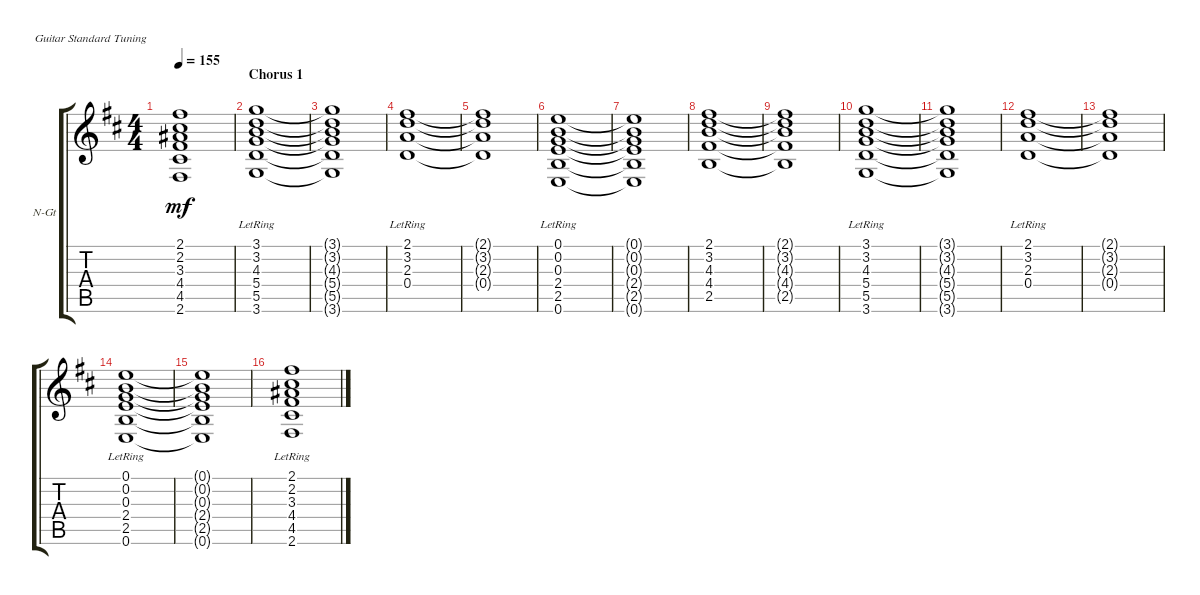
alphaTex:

\defaultSystemsLayout 4
\bracketExtendMode groupsimilarinstruments
\firstSystemTrackNameOrientation horizontal
\otherSystemsTrackNameOrientation horizontal
\track ("Background" "N-Gt") {instrument acousticguitarsteel}
\staff {score tabs}
\tuning (E4 B3 G3 D3 A2 E2)
\ts (4 4)
\tempo 155
\clef g2
\ks bminor
(2.6{t} 4.5{t} 4.4{t} 3.3{t} 2.2{t} 2.1{t}).1{dy mf} |
\section ("" "Chorus 1")
(3.6{lr} 5.4{lr} 5.5{lr} 4.3{lr} 3.2{lr} 3.1{lr}).1 |
(3.6{t} 5.4{t} 5.5{t} 4.3{t} 3.2{t} 3.1{t}).1 |
(0.4{lr} 2.3{lr} 3.2{lr} 2.1{lr}).1 |
(0.4{t} 2.3{t} 3.2{t} 2.1{t}).1 |
(0.6{lr} 2.5{lr} 2.4{lr} 0.3{lr} 0.2{lr} 0.1{lr}).1 |
(0.6{t} 2.5{t} 2.4{t} 0.3{t} 0.2{t} 0.1{t}).1 |
(2.5 4.4 4.3 2.1 3.2).1 |
(2.5{t} 4.4{t} 4.3{t} 2.1{t} 3.2{t}).1 |
(3.6{lr} 5.4{lr} 5.5{lr} 4.3{lr} 3.2{lr} 3.1{lr}).1 |
(3.6{t} 5.4{t} 5.5{t} 4.3{t} 3.2{t} 3.1{t}).1 |
(0.4{lr} 2.3{lr} 3.2{lr} 2.1{lr}).1 |
(0.4{t} 2.3{t} 3.2{t} 2.1{t}).1 |
(0.6{lr} 2.5{lr} 2.4{lr} 0.3{lr} 0.2{lr} 0.1{lr}).1 |
(0.6{t} 2.5{t} 2.4{t} 0.3{t} 0.2{t} 0.1{t}).1 |
(2.6{lr} 4.5{lr} 4.4{lr} 3.3{lr} 2.2{lr} 2.1{lr}).1
